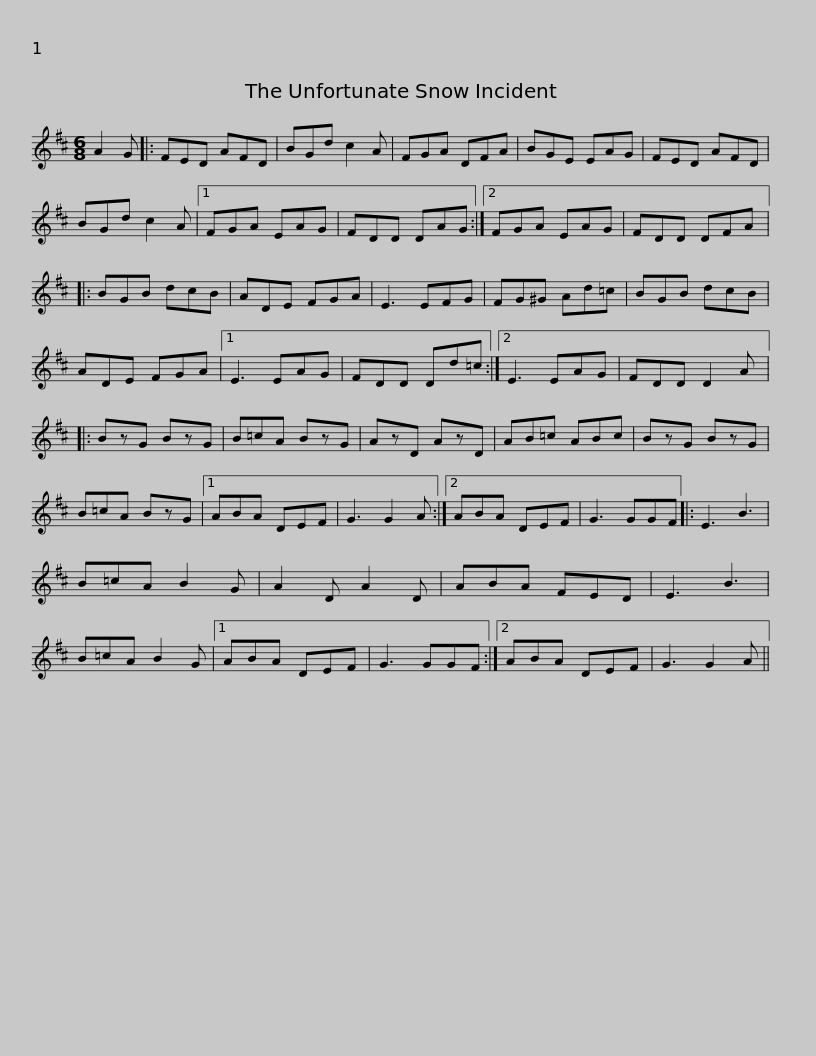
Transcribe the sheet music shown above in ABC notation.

X:1
L:1/8
M:6/8
I:linebreak $
K:D
V:1 treble
V:1
 A2 G |: FED AFD | BGd c2 A | FGA DFA | BGE EAG | %5
 FED AFD | BGd c2 A |1 FGA EAG |$ FDD DAG :|2 FGA EAG | %10
 FDD DFA |: BGB dcB | ADE FGA | E3 EFG | FG^G Ad=c |$ %15
 BGB dcB | ADE FGA |1 E3 EAG | FDD Dd=c :|2 E3 EAG | %20
 FDD D2 A |: BzG BzG |$ B=cA BzG | AzD AzD | AB=c ABc | %25
 BzG BzG | B=cA BzG |1 ABA DEF | G3 G2 A :|2$ ABA DEF | %30
 G3 GGF |: E3 B3 | B=cA B2 G | A2 D A2 D | ABA FED | %35
 E3 B3 | B=cA B2 G |1$ ABA DEF | G3 GGF :|2 ABA DEF | %40
 G3 G2 A || %41
